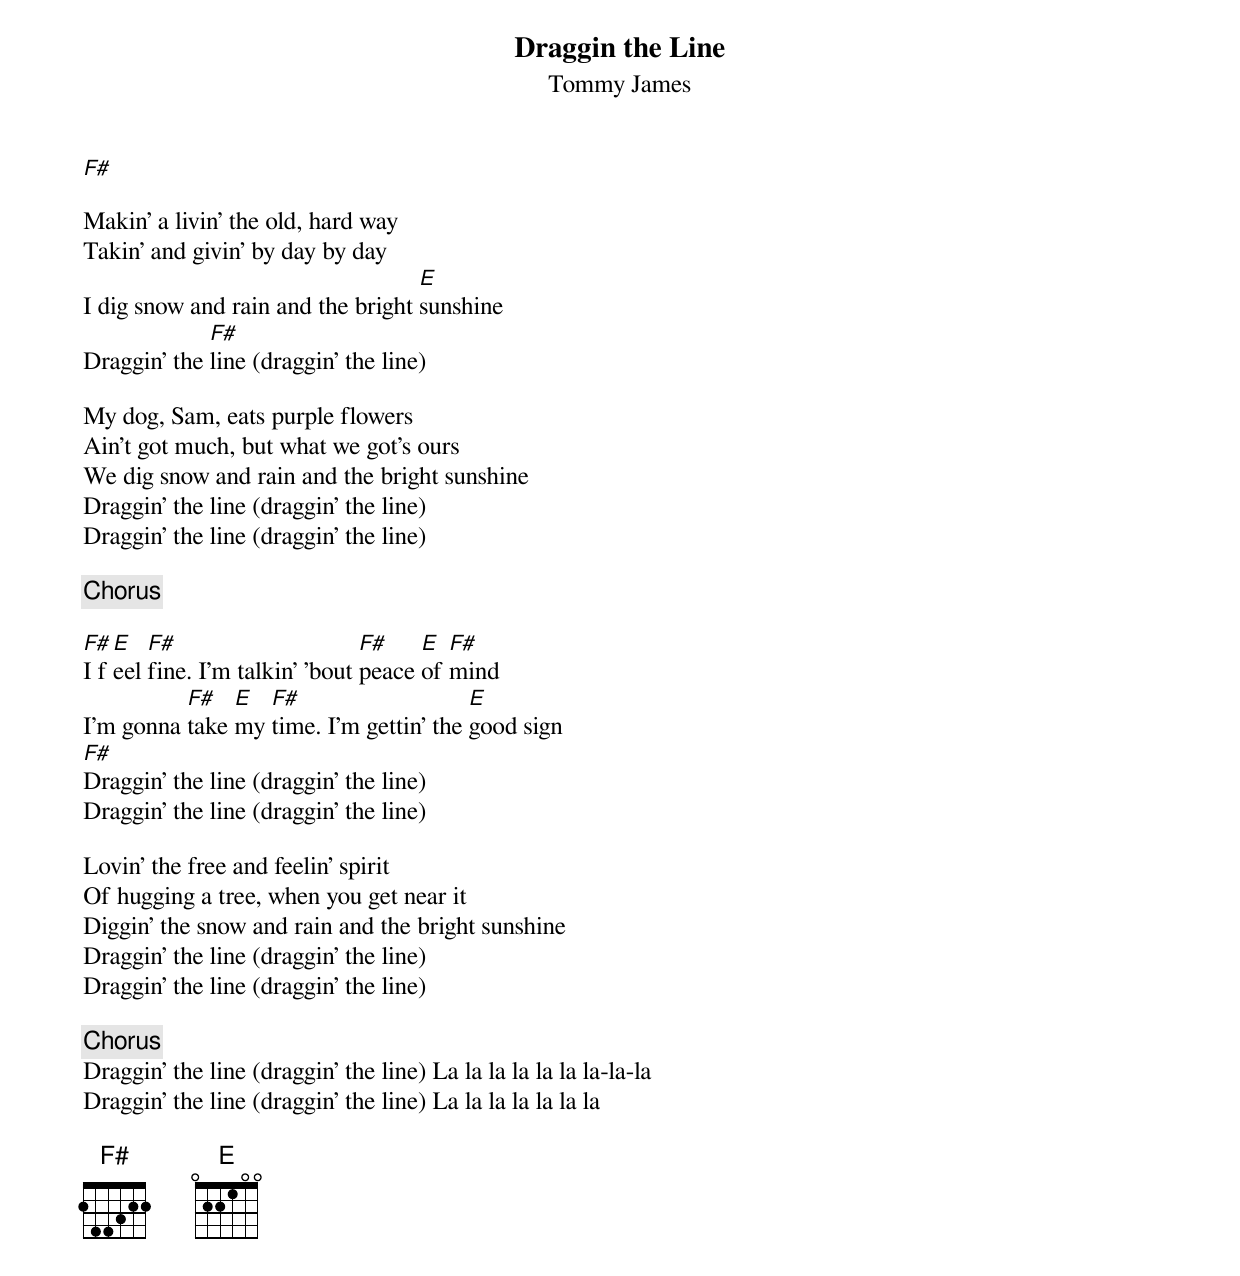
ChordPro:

{title:Draggin the Line}
{subtitle:Tommy James}

[F#]

Makin' a livin' the old, hard way
Takin' and givin' by day by day
I dig snow and rain and the bright [E]sunshine
Draggin' the [F#]line (draggin' the line)

My dog, Sam, eats purple flowers
Ain't got much, but what we got's ours
We dig snow and rain and the bright sunshine
Draggin' the line (draggin' the line)
Draggin' the line (draggin' the line)

{c:Chorus}

[F#]I f[E]eel [F#]fine. I'm talkin' 'bout [F#]peace [E]of [F#]mind
I'm gonna [F#]take [E]my [F#]time. I'm gettin' the [E]good sign
[F#]Draggin' the line (draggin' the line)
Draggin' the line (draggin' the line)

Lovin' the free and feelin' spirit
Of hugging a tree, when you get near it
Diggin' the snow and rain and the bright sunshine
Draggin' the line (draggin' the line)
Draggin' the line (draggin' the line)

{c:Chorus}
Draggin' the line (draggin' the line) La la la la la la la-la-la
Draggin' the line (draggin' the line) La la la la la la la

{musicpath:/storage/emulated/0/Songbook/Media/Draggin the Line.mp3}
